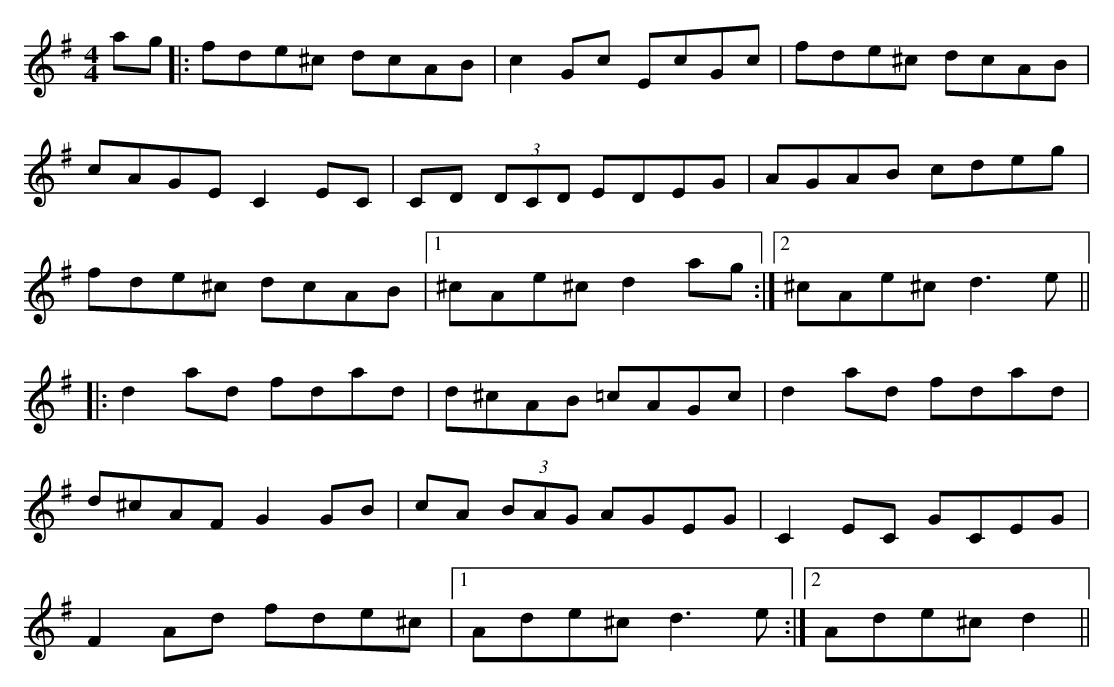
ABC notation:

X:1
M:4/4
K:Dmix
ag|:fde^c dcAB|c2 Gc EcGc|fde^c dcAB|
cAGE C2 EC|CD (3DCD EDEG|AGAB cdeg|
fde^c dcAB|1 ^cAe^c d2 ag:|2 ^cAe^c d3 e||
|:d2 ad fdad|d^cAB =cAGc|d2 ad fdad|
d^cAF G2 GB|cA (3BAG AGEG|C2 EC GCEG|
F2 Ad fde^c|1 Ade^c d3 e:|2 Ade^c d2||
